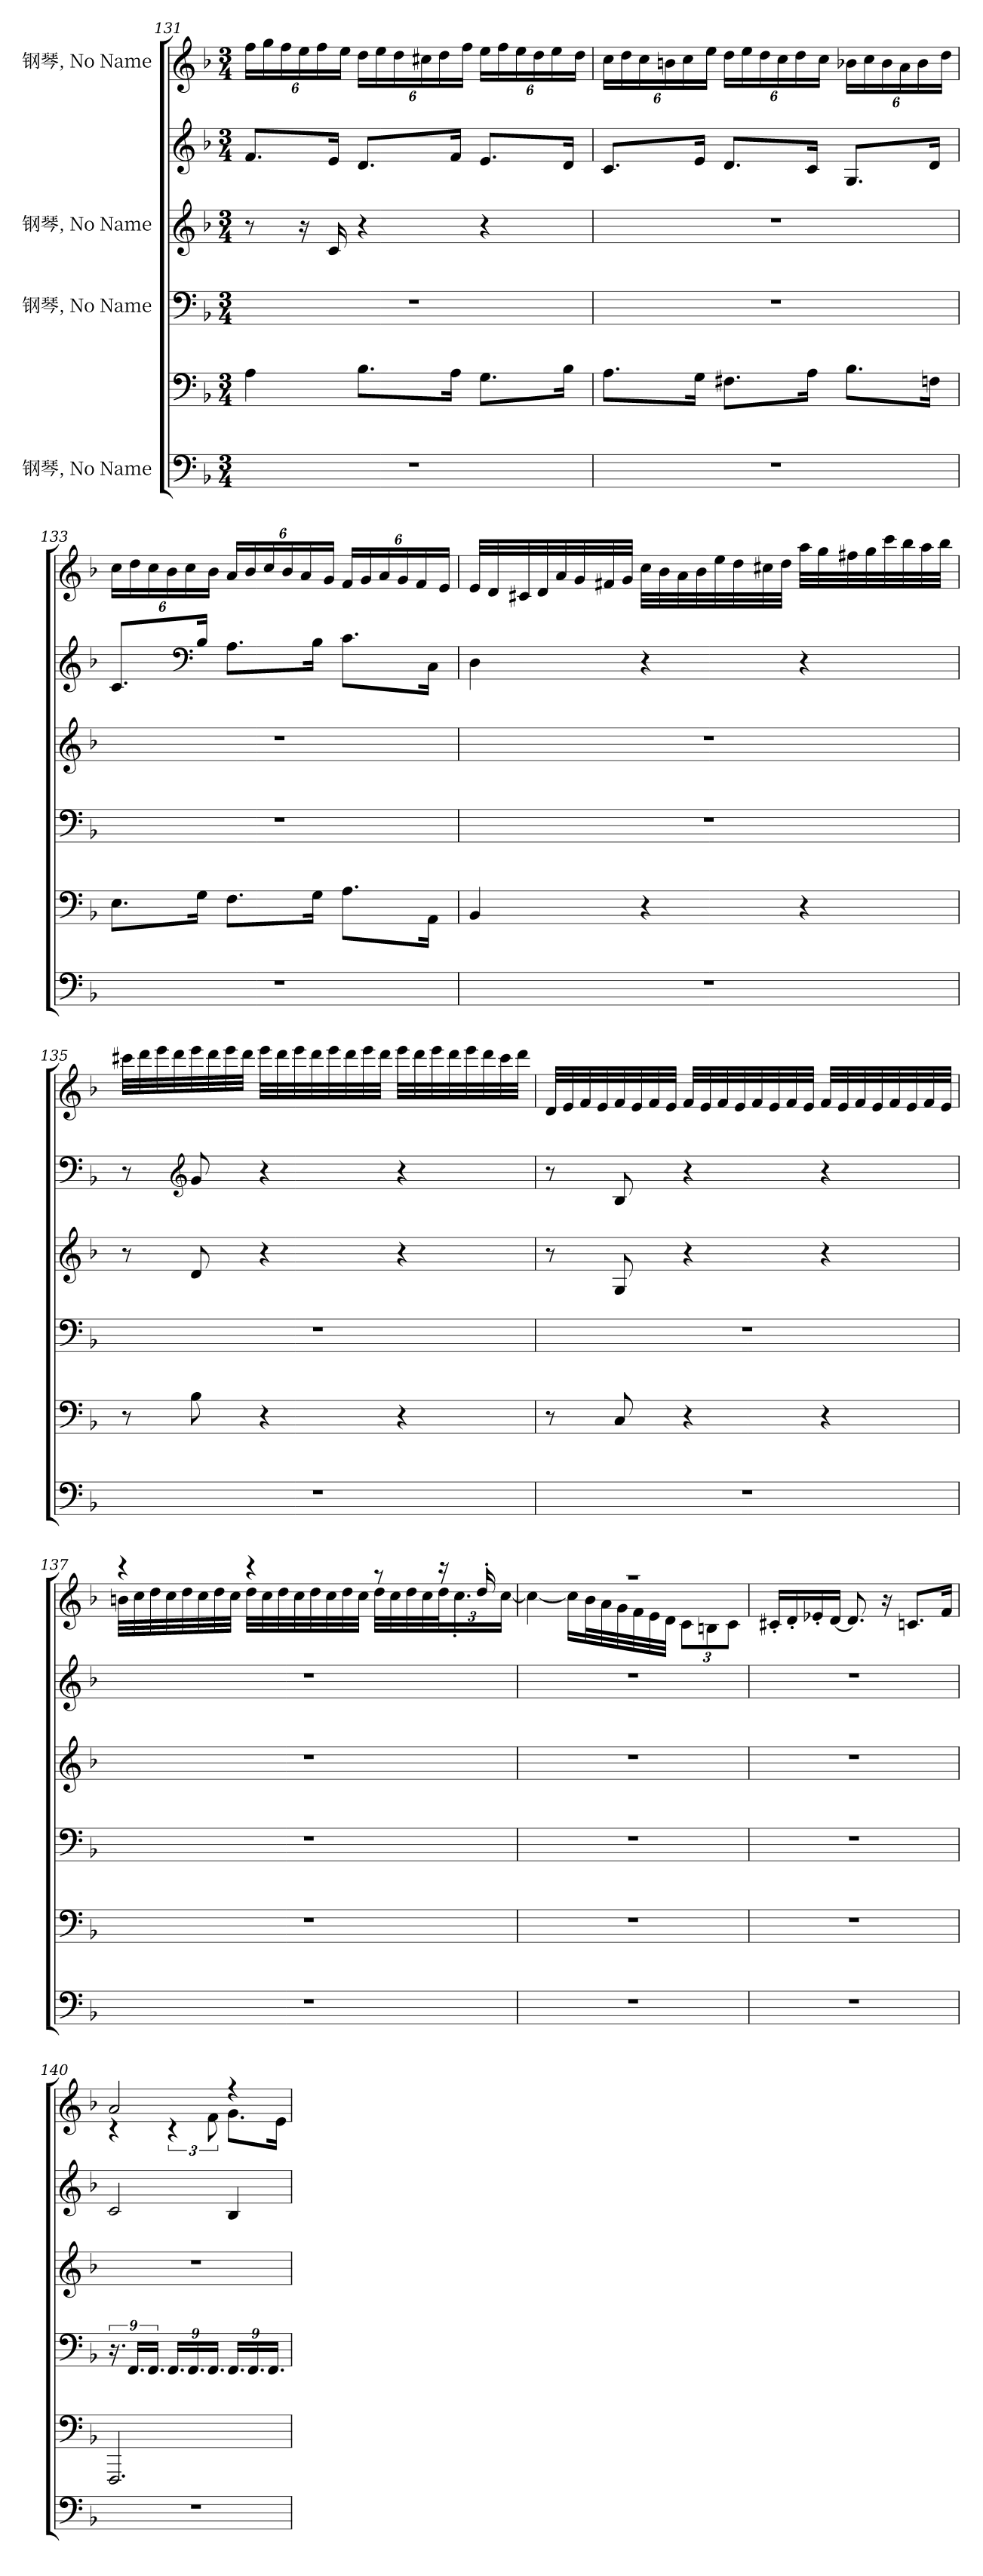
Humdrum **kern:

**kern	**kern	**kern	**kern	**kern	**kern
*part4	*part4	*part3	*part2	*part2	*part1
*staff6	*staff5	*staff4	*staff3	*staff2	*staff1
*I"钢琴, No Name	*	*I"钢琴, No Name	*I"钢琴, No Name	*	*I"钢琴, No Name
*clefF4	*clefF4	*clefF4	*clefG2	*clefG2	*clefG2
*k[b-]	*k[b-]	*k[b-]	*k[b-]	*k[b-]	*k[b-]
*M3/4	*M3/4	*M3/4	*M3/4	*M3/4	*M3/4
*MM109	*MM109	*MM109	*MM109	*MM109	*MM109
*	*	*	*	*	*Xbrackettup
=131	=131	=131	=131	=131	=131
2.r	4A\	2.r	8r	8.f/L	24ff\LL
.	.	.	.	.	24gg\
.	.	.	.	.	24ff\
.	.	.	16r	.	24ee\
.	.	.	.	.	24ff\
.	.	.	16c/	16e/Jk	.
.	.	.	.	.	24ee\JJ
.	8.B-\L	.	4r	8.d/L	24dd\LL
.	.	.	.	.	24ee\
.	.	.	.	.	24dd\
.	.	.	.	.	24cc#X\
.	.	.	.	.	24dd\
.	16A\Jk	.	.	16f/Jk	.
.	.	.	.	.	24ff\JJ
*	*	*	*	*	*MM107
.	8.G\L	.	4r	8.e/L	24ee\LL
.	.	.	.	.	24ff\
.	.	.	.	.	24ee\
.	.	.	.	.	24dd\
.	.	.	.	.	24ee\
.	16B-\Jk	.	.	16d/Jk	.
.	.	.	.	.	24dd\JJ
!!LO:LB:g=z
=132	=132	=132	=132	=132	=132
2.r	8.A\L	2.r	2.r	8.c/L	24cc\LL
.	.	.	.	.	24dd\
.	.	.	.	.	24cc\
.	.	.	.	.	24bn\
.	.	.	.	.	24cc\
.	16G\Jk	.	.	16e/Jk	.
.	.	.	.	.	24ee\JJ
*	*	*	*	*	*MM107
.	8.F#X\L	.	.	8.d/L	24dd\LL
.	.	.	.	.	24ee\
.	.	.	.	.	24dd\
.	.	.	.	.	24cc\
.	.	.	.	.	24dd\
.	16A\Jk	.	.	16c/Jk	.
.	.	.	.	.	24cc\JJ
.	8.B-\L	.	.	8.G/L	24b-X\LL
.	.	.	.	.	24cc\
.	.	.	.	.	24b-\
.	.	.	.	.	24a\
.	.	.	.	.	24b-\
.	16Fn\Jk	.	.	16d/Jk	.
.	.	.	.	.	24dd\JJ
=133	=133	=133	=133	=133	=133
2.r	8.E\L	2.r	2.r	8.c/L	24cc\LL
.	.	.	.	.	24dd\
.	.	.	.	.	24cc\
.	.	.	.	.	24b-\
.	.	.	.	.	24cc\
*	*	*	*	*clefF4	*
.	16G\Jk	.	.	16B-/Jk	.
.	.	.	.	.	24b-\JJ
.	8.F\L	.	.	8.A\L	24a/LL
.	.	.	.	.	24b-/
.	.	.	.	.	24cc/
.	.	.	.	.	24b-/
.	.	.	.	.	24a/
.	16G\Jk	.	.	16B-\Jk	.
.	.	.	.	.	24g/JJ
.	8.A\L	.	.	8.c\L	24f/LL
.	.	.	.	.	24g/
.	.	.	.	.	24a/
.	.	.	.	.	24g/
.	.	.	.	.	24f/
.	16AA\Jk	.	.	16C\Jk	.
*	*	*	*	*	*MM98
.	.	.	.	.	24e/JJ
!!LO:PB:g=z
=134	=134	=134	=134	=134	=134
2.r	4BB-/	2.r	2.r	4D\	32e/LLL
.	.	.	.	.	32d/
.	.	.	.	.	32c#X/
.	.	.	.	.	32d/
.	.	.	.	.	32a/
.	.	.	.	.	32g/
.	.	.	.	.	32f#X/
.	.	.	.	.	32g/JJJ
.	4r	.	.	4r	32cc\LLL
.	.	.	.	.	32b-\
.	.	.	.	.	32a\
.	.	.	.	.	32b-\
.	.	.	.	.	32ee\
.	.	.	.	.	32dd\
.	.	.	.	.	32cc#X\
.	.	.	.	.	32dd\JJJ
.	4r	.	.	4r	32aa\LLL
.	.	.	.	.	32gg\
.	.	.	.	.	32ff#X\
.	.	.	.	.	32gg\
.	.	.	.	.	32ccc\
.	.	.	.	.	32bb-\
*	*	*	*	*	*MM100
.	.	.	.	.	32aa\
*	*	*	*	*	*MM92
.	.	.	.	.	32bb-\JJJ
!!LO:LB:g=z
=135	=135	=135	=135	=135	=135
*	*	*	*	*	*MM89
2.r	8r	2.r	8r	8r	32ccc#X\LLL
*	*	*	*	*	*MM96
.	.	.	.	.	32ddd\
*	*	*	*	*	*MM98
.	.	.	.	.	32eee\
*	*	*	*	*	*MM100
.	.	.	.	.	32ddd\
*	*	*	*	*clefG2	*
.	8B-\	.	8d/	8g/	32eee\
.	.	.	.	.	32ddd\
.	.	.	.	.	32eee\
.	.	.	.	.	32ddd\JJJ
.	4r	.	4r	4r	32eee\LLL
.	.	.	.	.	32ddd\
.	.	.	.	.	32eee\
.	.	.	.	.	32ddd\
.	.	.	.	.	32eee\
.	.	.	.	.	32ddd\
.	.	.	.	.	32eee\
.	.	.	.	.	32ddd\JJJ
.	4r	.	4r	4r	32eee\LLL
.	.	.	.	.	32ddd\
.	.	.	.	.	32eee\
.	.	.	.	.	32ddd\
.	.	.	.	.	32eee\
.	.	.	.	.	32ddd\
*	*	*	*	*	*MM98
.	.	.	.	.	32ccc#\
*	*	*	*	*	*MM91
.	.	.	.	.	32ddd\JJJ
!!LO:PB:g=z
=136	=136	=136	=136	=136	=136
*	*	*	*	*	*MM89
2.r	8r	2.r	8r	8r	32d/LLL
*	*	*	*	*	*MM94
.	.	.	.	.	32e/
*	*	*	*	*	*MM96
.	.	.	.	.	32f/
*	*	*	*	*	*MM98
.	.	.	.	.	32e/
.	8C/	.	8G/	8B-/	32f/
.	.	.	.	.	32e/
.	.	.	.	.	32f/
.	.	.	.	.	32e/JJJ
.	4r	.	4r	4r	32f/LLL
.	.	.	.	.	32e/
.	.	.	.	.	32f/
.	.	.	.	.	32e/
.	.	.	.	.	32f/
.	.	.	.	.	32e/
.	.	.	.	.	32f/
.	.	.	.	.	32e/JJJ
.	4r	.	4r	4r	32f/LLL
.	.	.	.	.	32e/
.	.	.	.	.	32f/
.	.	.	.	.	32e/
.	.	.	.	.	32f/
.	.	.	.	.	32e/
*	*	*	*	*	*MM96
.	.	.	.	.	32f/
*	*	*	*	*	*MM91
.	.	.	.	.	32e/JJJ
!!LO:LB:g=z
=137	=137	=137	=137	=137	=137
*	*	*	*	*	*^
2.r	2.r	2.r	2.r	2.r	4r	32bn\LLL
*	*	*	*	*	*MM96	*
.	.	.	.	.	.	32cc\
*	*	*	*	*	*MM98	*
.	.	.	.	.	.	32dd\
.	.	.	.	.	.	32cc\
.	.	.	.	.	.	32dd\
.	.	.	.	.	.	32cc\
.	.	.	.	.	.	32dd\
*	*	*	*	*	*MM96	*
.	.	.	.	.	.	32cc\JJJ
.	.	.	.	.	4r	32dd\LLL
.	.	.	.	.	.	32cc\
.	.	.	.	.	.	32dd\
.	.	.	.	.	.	32cc\
.	.	.	.	.	.	32dd\
.	.	.	.	.	.	32cc\
.	.	.	.	.	.	32dd\
.	.	.	.	.	.	32cc\JJJ
.	.	.	.	.	8r	32dd\LLL
.	.	.	.	.	.	32cc\
.	.	.	.	.	.	32dd\
.	.	.	.	.	.	32cc\
.	.	.	.	.	16r	48dd\J
.	.	.	.	.	.	24.cc'\
*	*	*	*	*	*MM91	*
.	.	.	.	.	16dd'/	.
.	.	.	.	.	.	[24cc\JJ
=138	=138	=138	=138	=138	=138	=138
*	*	*	*	*	*MM56	*
2.r	2.r	2.r	2.r	2.r	2.r	4cc\_
.	.	.	.	.	.	16cc\LL]
*	*	*	*	*	*MM40	*
.	.	.	.	.	.	32b-\L
.	.	.	.	.	.	32a\
.	.	.	.	.	.	32g\
.	.	.	.	.	.	32f\
*	*	*	*	*	*MM38	*
.	.	.	.	.	.	32e\
*	*	*	*	*	*MM29	*
.	.	.	.	.	.	32d\JJJ
*	*	*	*	*	*MM47	*
.	.	.	.	.	.	12c\L
.	.	.	.	.	.	12Bn\
.	.	.	.	.	.	12c\J
*	*	*	*	*	*v	*v
!!LO:PB:g=z
=139	=139	=139	=139	=139	=139
2.r	2.r	2.r	2.r	2.r	16c#X'/LL
*	*	*	*	*	*MM44
.	.	.	.	.	16d'/
*	*	*	*	*	*MM33
.	.	.	.	.	16e-X'/
.	.	.	.	.	[16d/JJ
*	*	*	*	*	*MM22
.	.	.	.	.	8.d/]
.	.	.	.	.	16r
*	*	*	*	*	*MM111
.	.	.	.	.	8.cn/L
.	.	.	.	.	16f/Jk
=140	=140	=140	=140	=140	=140
*	*	*	*	*	*^
2.r	2.FFF/	18.r	2.r	2c/	2a/	4r
.	.	18.FF/LL	.	.	.	.
.	.	18.FF/JJ	.	.	.	.
*	*	*	*	*	*	*brackettup
.	.	18.FF/LL	.	.	.	6r
.	.	18.FF/	.	.	.	.
.	.	18.FF/JJ	.	.	.	12f\
*	*	*	*	*	*MM111	*
.	.	18.FF/LL	.	4B-/	4r	8.g\L
.	.	18.FF/	.	.	.	.
.	.	18.FF/JJ	.	.	.	.
.	.	.	.	.	.	16e\Jk
*	*	*	*	*	*v	*v
=	=	=	=	=	=
*-	*-	*-	*-	*-	*-
